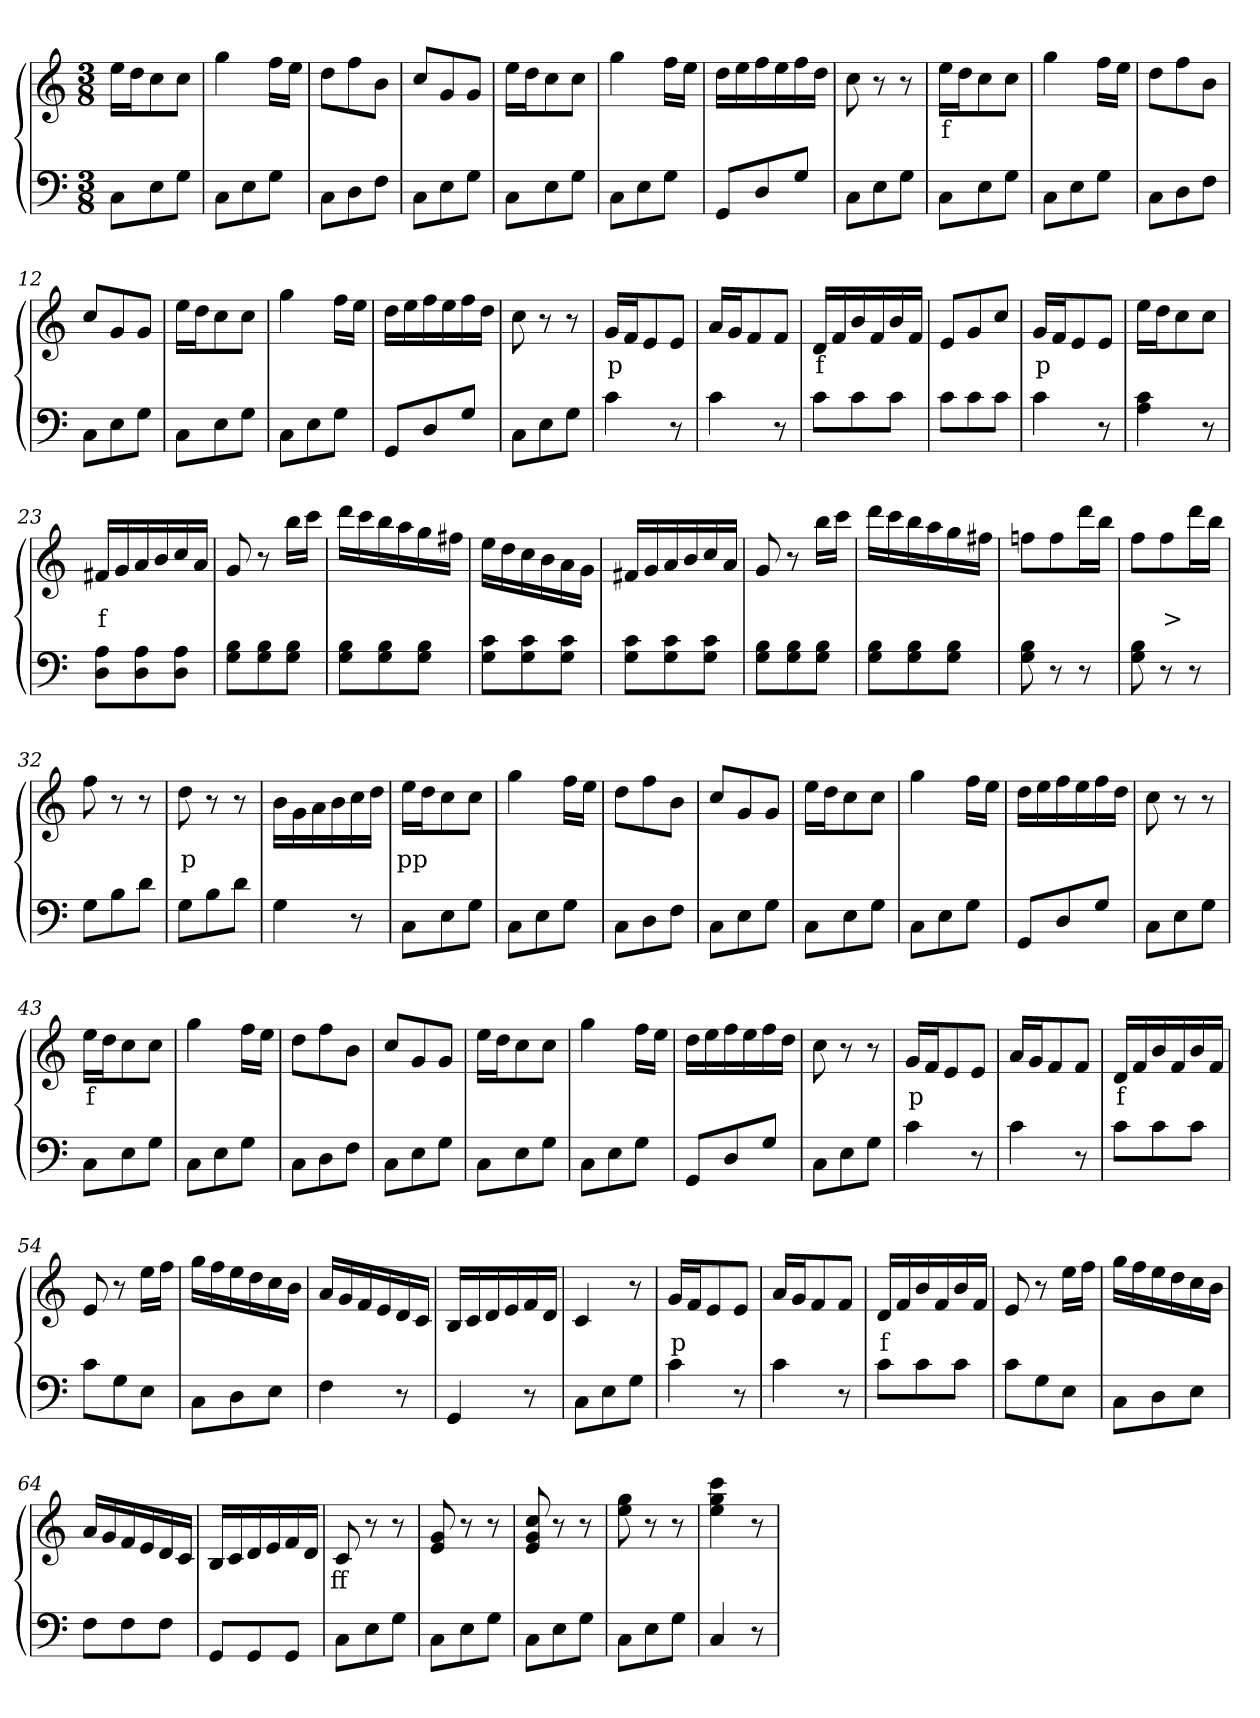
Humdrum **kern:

**kern	**kern	**text
*part2	*part1	*part1
*staff2	*staff1	*staff1
*clefF4	*clefG2	*
*k[]	*k[]	*
*M3/8	*M3/8	*
=1	=1	=1
8C\L	16ee\LL	.
.	16dd\J	.
8E\	8cc\	.
8G\J	8cc\J	.
=2	=2	=2
8C\L	4gg\	.
8E\	.	.
8G\J	16ff\LL	.
.	16ee\JJ	.
=3	=3	=3
8C\L	8dd\L	.
8D\	8ff\	.
8F\J	8b\J	.
=4	=4	=4
8C\L	8cc/L	.
8E\	8g/	.
8G\J	8g/J	.
=5	=5	=5
8C\L	16ee\LL	.
.	16dd\J	.
8E\	8cc\	.
8G\J	8cc\J	.
=6	=6	=6
8C\L	4gg\	.
8E\	.	.
8G\J	16ff\LL	.
.	16ee\JJ	.
=7	=7	=7
8GG/L	16dd\LL	.
.	16ee\	.
8D/	16ff\	.
.	16ee\	.
8G/J	16ff\	.
.	16dd\JJ	.
=8	=8	=8
8C\L	8cc\	.
8E\	8r	.
8G\J	8r	.
=9	=9	=9
8C\L	16ee\LL	f
.	16dd\J	.
8E\	8cc\	.
8G\J	8cc\J	.
=10	=10	=10
8C\L	4gg\	.
8E\	.	.
8G\J	16ff\LL	.
.	16ee\JJ	.
=11	=11	=11
8C\L	8dd\L	.
8D\	8ff\	.
8F\J	8b\J	.
=12	=12	=12
8C\L	8cc/L	.
8E\	8g/	.
8G\J	8g/J	.
=13	=13	=13
8C\L	16ee\LL	.
.	16dd\J	.
8E\	8cc\	.
8G\J	8cc\J	.
=14	=14	=14
8C\L	4gg\	.
8E\	.	.
8G\J	16ff\LL	.
.	16ee\JJ	.
=15	=15	=15
8GG/L	16dd\LL	.
.	16ee\	.
8D/	16ff\	.
.	16ee\	.
8G/J	16ff\	.
.	16dd\JJ	.
=16	=16	=16
8C\L	8cc\	.
8E\	8r	.
8G\J	8r	.
=17	=17	=17
4c\	16g/LL	p
.	16f/J	.
.	8e/	.
8r	8e/J	.
=18	=18	=18
4c\	16a/LL	.
.	16g/J	.
.	8f/	.
8r	8f/J	.
=19	=19	=19
8c\L	16d/LL	f
.	16f/	.
8c\	16b/	.
.	16f/	.
8c\J	16b/	.
.	16f/JJ	.
=20	=20	=20
8c\L	8e/L	.
8c\	8g/	.
8c\J	8cc/J	.
=21	=21	=21
4c\	16g/LL	p
.	16f/J	.
.	8e/	.
8r	8e/J	.
=22	=22	=22
4A\ 4c\	16ee\LL	.
.	16dd\J	.
.	8cc\	.
8r	8cc\J	.
=23	=23	=23
8D\ 8A\L	16f#X/LL	f
.	16g/	.
8D\ 8A\	16a/	.
.	16b/	.
8D\ 8A\J	16cc/	.
.	16a/JJ	.
=24	=24	=24
8G\ 8B\L	8g/	.
8G\ 8B\	8r	.
8G\ 8B\J	16bb\LL	.
.	16ccc\JJ	.
=25	=25	=25
8G\ 8B\L	16ddd\LL	.
.	16ccc\	.
8G\ 8B\	16bb\	.
.	16aa\	.
8G\ 8B\J	16gg\	.
.	16ff#X\JJ	.
=26	=26	=26
8G\ 8c\L	16ee\LL	.
.	16dd\	.
8G\ 8c\	16cc\	.
.	16b\	.
8G\ 8c\J	16a\	.
.	16g\JJ	.
=27	=27	=27
8G\ 8c\L	16f#X/LL	.
.	16g/	.
8G\ 8c\	16a/	.
.	16b/	.
8G\ 8c\J	16cc/	.
.	16a/JJ	.
=28	=28	=28
8G\ 8B\L	8g/	.
8G\ 8B\	8r	.
8G\ 8B\J	16bb\LL	.
.	16ccc\JJ	.
=29	=29	=29
8G\ 8B\L	16ddd\LL	.
.	16ccc\	.
8G\ 8B\	16bb\	.
.	16aa\	.
8G\ 8B\J	16gg\	.
.	16ff#X\JJ	.
=30	=30	=30
8G\ 8B\	8ffn\L	.
8r	8ff\	.
8r	16ddd\L	.
.	16bb\JJ	.
=31	=31	=31
8G\ 8B\	8ff\L	.
8r	8ff\	>
8r	16ddd\L	.
.	16bb\JJ	.
=32	=32	=32
8G\L	8ff\	.
8B\	8r	.
8d\J	8r	.
=33	=33	=33
8G\L	8dd\	p
8B\	8r	.
8d\J	8r	.
=34	=34	=34
4G\	16b\LL	.
.	16g\	.
.	16a\	.
.	16b\	.
8r	16cc\	.
.	16dd\JJ	.
=35	=35	=35
8C\L	16ee\LL	pp
.	16dd\J	.
8E\	8cc\	.
8G\J	8cc\J	.
=36	=36	=36
8C\L	4gg\	.
8E\	.	.
8G\J	16ff\LL	.
.	16ee\JJ	.
=37	=37	=37
8C\L	8dd\L	.
8D\	8ff\	.
8F\J	8b\J	.
=38	=38	=38
8C\L	8cc/L	.
8E\	8g/	.
8G\J	8g/J	.
=39	=39	=39
8C\L	16ee\LL	.
.	16dd\J	.
8E\	8cc\	.
8G\J	8cc\J	.
=40	=40	=40
8C\L	4gg\	.
8E\	.	.
8G\J	16ff\LL	.
.	16ee\JJ	.
=41	=41	=41
8GG/L	16dd\LL	.
.	16ee\	.
8D/	16ff\	.
.	16ee\	.
8G/J	16ff\	.
.	16dd\JJ	.
=42	=42	=42
8C\L	8cc\	.
8E\	8r	.
8G\J	8r	.
=43	=43	=43
8C\L	16ee\LL	f
.	16dd\J	.
8E\	8cc\	.
8G\J	8cc\J	.
=44	=44	=44
8C\L	4gg\	.
8E\	.	.
8G\J	16ff\LL	.
.	16ee\JJ	.
=45	=45	=45
8C\L	8dd\L	.
8D\	8ff\	.
8F\J	8b\J	.
=46	=46	=46
8C\L	8cc/L	.
8E\	8g/	.
8G\J	8g/J	.
=47	=47	=47
8C\L	16ee\LL	.
.	16dd\J	.
8E\	8cc\	.
8G\J	8cc\J	.
=48	=48	=48
8C\L	4gg\	.
8E\	.	.
8G\J	16ff\LL	.
.	16ee\JJ	.
=49	=49	=49
8GG/L	16dd\LL	.
.	16ee\	.
8D/	16ff\	.
.	16ee\	.
8G/J	16ff\	.
.	16dd\JJ	.
=50	=50	=50
8C\L	8cc\	.
8E\	8r	.
8G\J	8r	.
=51	=51	=51
4c\	16g/LL	p
.	16f/J	.
.	8e/	.
8r	8e/J	.
=52	=52	=52
4c\	16a/LL	.
.	16g/J	.
.	8f/	.
8r	8f/J	.
=53	=53	=53
8c\L	16d/LL	f
.	16f/	.
8c\	16b/	.
.	16f/	.
8c\J	16b/	.
.	16f/JJ	.
=54	=54	=54
8c\L	8e/	.
8G\	8r	.
8E\J	16ee\LL	.
.	16ff\JJ	.
=55	=55	=55
8C\L	16gg\LL	.
.	16ff\	.
8D\	16ee\	.
.	16dd\	.
8E\J	16cc\	.
.	16b\JJ	.
=56	=56	=56
4F\	16a/LL	.
.	16g/	.
.	16f/	.
.	16e/	.
8r	16d/	.
.	16c/JJ	.
=57	=57	=57
4GG/	16B/LL	.
.	16c/	.
.	16d/	.
.	16e/	.
8r	16f/	.
.	16d/JJ	.
=58	=58	=58
8C\L	4c/	.
8E\	.	.
8G\J	8r	.
=59	=59	=59
4c\	16g/LL	p
.	16f/J	.
.	8e/	.
8r	8e/J	.
=60	=60	=60
4c\	16a/LL	.
.	16g/J	.
.	8f/	.
8r	8f/J	.
=61	=61	=61
8c\L	16d/LL	f
.	16f/	.
8c\	16b/	.
.	16f/	.
8c\J	16b/	.
.	16f/JJ	.
=62	=62	=62
8c\L	8e/	.
8G\	8r	.
8E\J	16ee\LL	.
.	16ff\JJ	.
=63	=63	=63
8C\L	16gg\LL	.
.	16ff\	.
8D\	16ee\	.
.	16dd\	.
8E\J	16cc\	.
.	16b\JJ	.
=64	=64	=64
8F\L	16a/LL	.
.	16g/	.
8F\	16f/	.
.	16e/	.
8F\J	16d/	.
.	16c/JJ	.
=65	=65	=65
8GG/L	16B/LL	.
.	16c/	.
8GG/	16d/	.
.	16e/	.
8GG/J	16f/	.
.	16d/JJ	.
=66	=66	=66
8C\L	8c/	ff
8E\	8r	.
8G\J	8r	.
=67	=67	=67
8C\L	8e/ 8g/	.
8E\	8r	.
8G\J	8r	.
=68	=68	=68
8C\L	8e/ 8g/ 8cc/	.
8E\	8r	.
8G\J	8r	.
=69	=69	=69
8C\L	8ee\ 8gg\	.
8E\	8r	.
8G\J	8r	.
=70	=70	=70
4C/	4ee\ 4gg\ 4ccc\	.
8r	8r	.
=	=	=
*-	*-	*-
